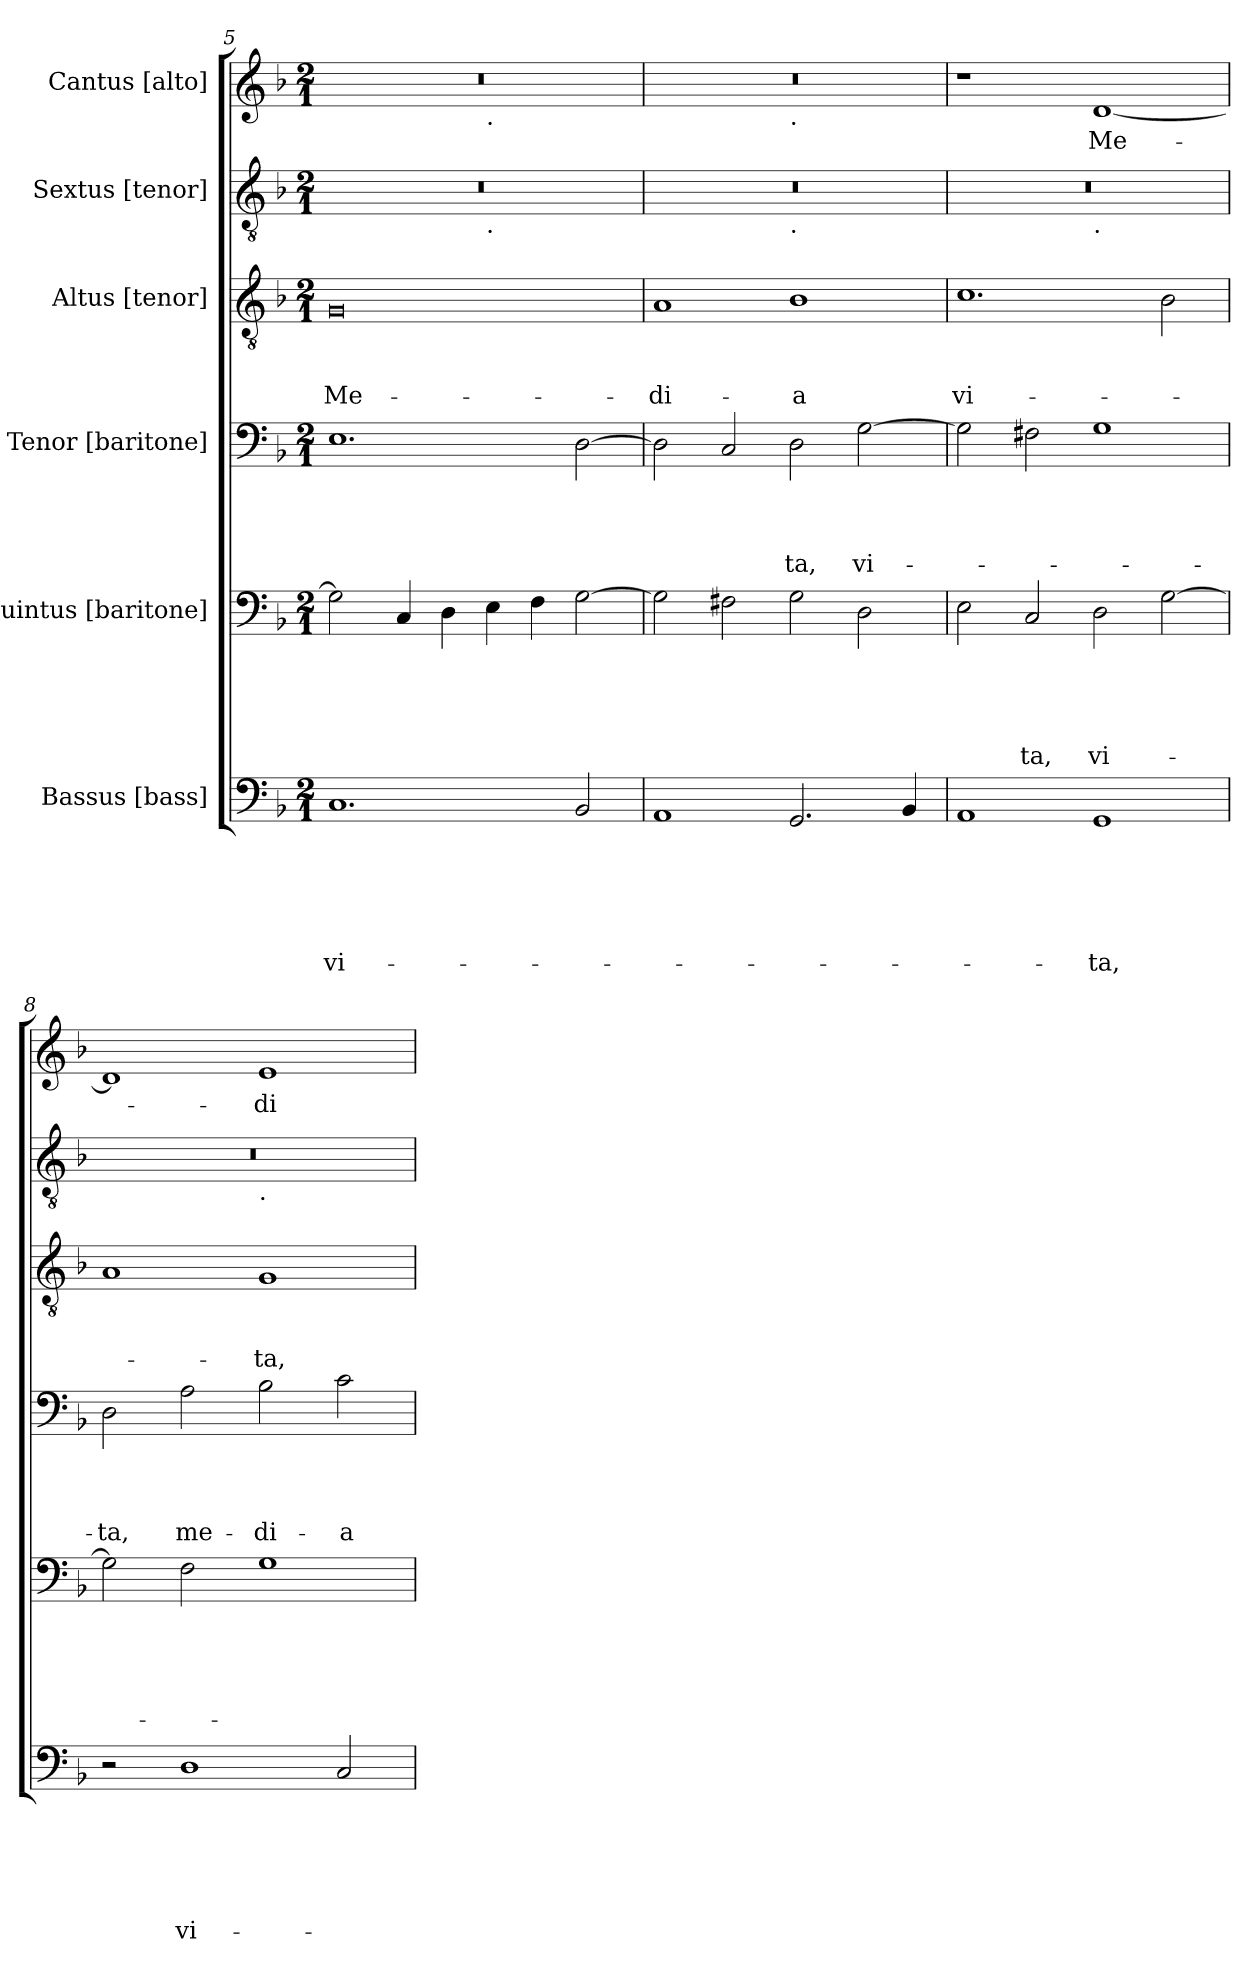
**kern	**text	**text	**text	**text	**text	**text	**kern	**text	**text	**text	**text	**text	**kern	**text	**text	**text	**text	**kern	**text	**text	**text	**kern	**kern	**text
*part6	*part6	*part6	*part6	*part6	*part6	*part6	*part5	*part5	*part5	*part5	*part5	*part5	*part4	*part4	*part4	*part4	*part4	*part3	*part3	*part3	*part3	*part2	*part1	*part1
*staff6	*staff6	*staff6	*staff6	*staff6	*staff6	*staff6	*staff5	*staff5	*staff5	*staff5	*staff5	*staff5	*staff4	*staff4	*staff4	*staff4	*staff4	*staff3	*staff3	*staff3	*staff3	*staff2	*staff1	*staff1
*I"Bassus [bass]	*	*	*	*	*	*	*I"Quintus [baritone]	*	*	*	*	*	*I"Tenor [baritone]	*	*	*	*	*I"Altus [tenor]	*	*	*	*I"Sextus [tenor]	*I"Cantus [alto]	*
*clefF4	*	*	*	*	*	*	*clefF4	*	*	*	*	*	*clefF4	*	*	*	*	*clefGv2	*	*	*	*clefGv2	*clefG2	*
*k[b-]	*	*	*	*	*	*	*k[b-]	*	*	*	*	*	*k[b-]	*	*	*	*	*k[b-]	*	*	*	*k[b-]	*k[b-]	*
*F:	*	*	*	*	*	*	*F:	*	*	*	*	*	*F:	*	*	*	*	*F:	*	*	*	*F:	*F:	*
*M2/1	*	*	*	*	*	*	*M2/1	*	*	*	*	*	*M2/1	*	*	*	*	*M2/1	*	*	*	*M2/1	*M2/1	*
=5	=5	=5	=5	=5	=5	=5	=5	=5	=5	=5	=5	=5	=5	=5	=5	=5	=5	=5	=5	=5	=5	=5	=5	=5
!	!	!	!	!	!	!LO:LY:b	!	!	!	!	!	!	!	!	!	!	!	!	!	!	!LO:LY:b:rj	!	!	!
*	*	*	*	*	*	*	*	*	*	*	*	*	*	*	*	*	*	*	*	*	*	*^	*^	*
1.C	.	.	.	.	.	vi-	2G\]	.	.	.	.	.	1.E	.	.	.	.	0G	.	.	Me-	0r	1ryy	0r	1ryy	.
.	.	.	.	.	.	.	4C/	.	.	.	.	.	.	.	.	.	.	.	.	.	.	.	.	.	.	.
.	.	.	.	.	.	.	4D\	.	.	.	.	.	.	.	.	.	.	.	.	.	.	.	.	.	.	.
!	!	!	!	!	!	!	!	!	!	!	!	!	!	!	!	!	!	!	!	!	!	!	!	!	!LO:TX:b:t=.	!
!	!	!	!	!	!	!	!	!	!	!	!	!	!	!	!	!	!	!	!	!	!	!	!LO:TX:b:t=.	!	!	!
.	.	.	.	.	.	.	4E\	.	.	.	.	.	.	.	.	.	.	.	.	.	.	.	1ryy	.	1ryy	.
.	.	.	.	.	.	.	4F\	.	.	.	.	.	.	.	.	.	.	.	.	.	.	.	.	.	.	.
2BB-/	.	.	.	.	.	.	[<2G\	.	.	.	.	.	[<2D\	.	.	.	.	.	.	.	.	.	.	.	.	.
!!LO:LB:g=z	!!
=6	=6	=6	=6	=6	=6	=6	=6	=6	=6	=6	=6	=6	=6	=6	=6	=6	=6	=6	=6	=6	=6	=6	=6	=6	=6	=6
!	!	!	!	!	!	!	!	!	!	!	!	!	!	!	!	!	!	!	!	!	!LO:LY:b	!	!	!	!	!
1AA	.	.	.	.	.	.	2G\]	.	.	.	.	.	2D\]	.	.	.	.	1A	.	.	-di-	0r	1ryy	0r	1ryy	.
.	.	.	.	.	.	.	2F#X\	.	.	.	.	.	2C/	.	.	.	.	.	.	.	.	.	.	.	.	.
!	!	!	!	!	!	!	!	!	!	!	!	!	!	!	!	!	!	!	!	!	!	!	!	!	!LO:TX:b:t=.	!
!	!	!	!	!	!	!	!	!	!	!	!	!	!	!	!	!	!	!	!	!	!	!	!LO:TX:b:t=.	!	!	!
!	!	!	!	!	!	!	!	!	!	!	!	!	!	!	!	!	!LO:LY:b	!	!	!	!LO:LY:b:rj	!	!	!	!	!
2.GG/	.	.	.	.	.	.	2G\	.	.	.	.	.	2D\	.	.	.	-ta,	1B-	.	.	-a	.	1ryy	.	1ryy	.
!	!	!	!	!	!	!	!	!	!	!	!	!	!	!	!	!	!LO:LY:b	!	!	!	!	!	!	!	!	!
.	.	.	.	.	.	.	2D\	.	.	.	.	.	[>2G\	.	.	.	vi-	.	.	.	.	.	.	.	.	.
4BB-/	.	.	.	.	.	.	.	.	.	.	.	.	.	.	.	.	.	.	.	.	.	.	.	.	.	.
=7	=7	=7	=7	=7	=7	=7	=7	=7	=7	=7	=7	=7	=7	=7	=7	=7	=7	=7	=7	=7	=7	=7	=7	=7	=7	=7
!	!	!	!	!	!	!	!	!	!	!	!	!	!	!	!	!	!	!	!	!	!LO:LY:b	!	!	!	!	!
*	*	*	*	*	*	*	*	*	*	*	*	*	*	*	*	*	*	*	*	*	*	*	*	*v	*v	*
1AA	.	.	.	.	.	.	2E\	.	.	.	.	.	2G\]	.	.	.	.	1.c	.	.	vi-	0r	1ryy	1r	.
!	!	!	!	!	!	!	!	!	!	!	!	!LO:LY:b	!	!	!	!	!	!	!	!	!	!	!	!	!
.	.	.	.	.	.	.	2C/	.	.	.	.	-ta,	2F#X\	.	.	.	.	.	.	.	.	.	.	.	.
!	!	!	!	!	!	!	!	!	!	!	!	!	!	!	!	!	!	!	!	!	!	!	!LO:TX:b:t=.	!	!
!	!	!	!	!	!	!LO:LY:b	!	!	!	!	!	!LO:LY:b	!	!	!	!	!	!	!	!	!	!	!	!	!LO:LY:b
1GG	.	.	.	.	.	-ta,	2D\	.	.	.	.	vi-	1G	.	.	.	.	.	.	.	.	.	1ryy	[<1d	Me-
.	.	.	.	.	.	.	[>2G\	.	.	.	.	.	.	.	.	.	.	2B-\	.	.	.	.	.	.	.
=8	=8	=8	=8	=8	=8	=8	=8	=8	=8	=8	=8	=8	=8	=8	=8	=8	=8	=8	=8	=8	=8	=8	=8	=8	=8
!	!	!	!	!	!	!	!	!	!	!	!	!	!	!	!	!	!LO:LY:b	!	!	!	!	!	!	!	!
2r	.	.	.	.	.	.	2G\]	.	.	.	.	.	2D\	.	.	.	-ta,	1A	.	.	.	0r	1ryy	1d]	.
!	!	!	!	!	!	!LO:LY:b	!	!	!	!	!	!	!	!	!	!	!LO:LY:b	!	!	!	!	!	!	!	!
1D	.	.	.	.	.	vi-	2F\	.	.	.	.	.	2A\	.	.	.	me-	.	.	.	.	.	.	.	.
!	!	!	!	!	!	!	!	!	!	!	!	!	!	!	!	!	!	!	!	!	!	!	!LO:TX:b:t=.	!	!
!	!	!	!	!	!	!	!	!	!	!	!	!	!	!	!	!	!LO:LY:b	!	!	!	!LO:LY:b	!	!	!	!LO:LY:b
.	.	.	.	.	.	.	1G	.	.	.	.	.	2B-\	.	.	.	-di-	1G	.	.	-ta,	.	1ryy	1e	-di-
!	!	!	!	!	!	!	!	!	!	!	!	!	!	!	!	!	!LO:LY:b	!	!	!	!	!	!	!	!
2C/	.	.	.	.	.	.	.	.	.	.	.	.	2c\	.	.	.	-a	.	.	.	.	.	.	.	.
*	*	*	*	*	*	*	*	*	*	*	*	*	*	*	*	*	*	*	*	*	*	*v	*v	*	*
=	=	=	=	=	=	=	=	=	=	=	=	=	=	=	=	=	=	=	=	=	=	=	=	=
*-	*-	*-	*-	*-	*-	*-	*-	*-	*-	*-	*-	*-	*-	*-	*-	*-	*-	*-	*-	*-	*-	*-	*-	*-
